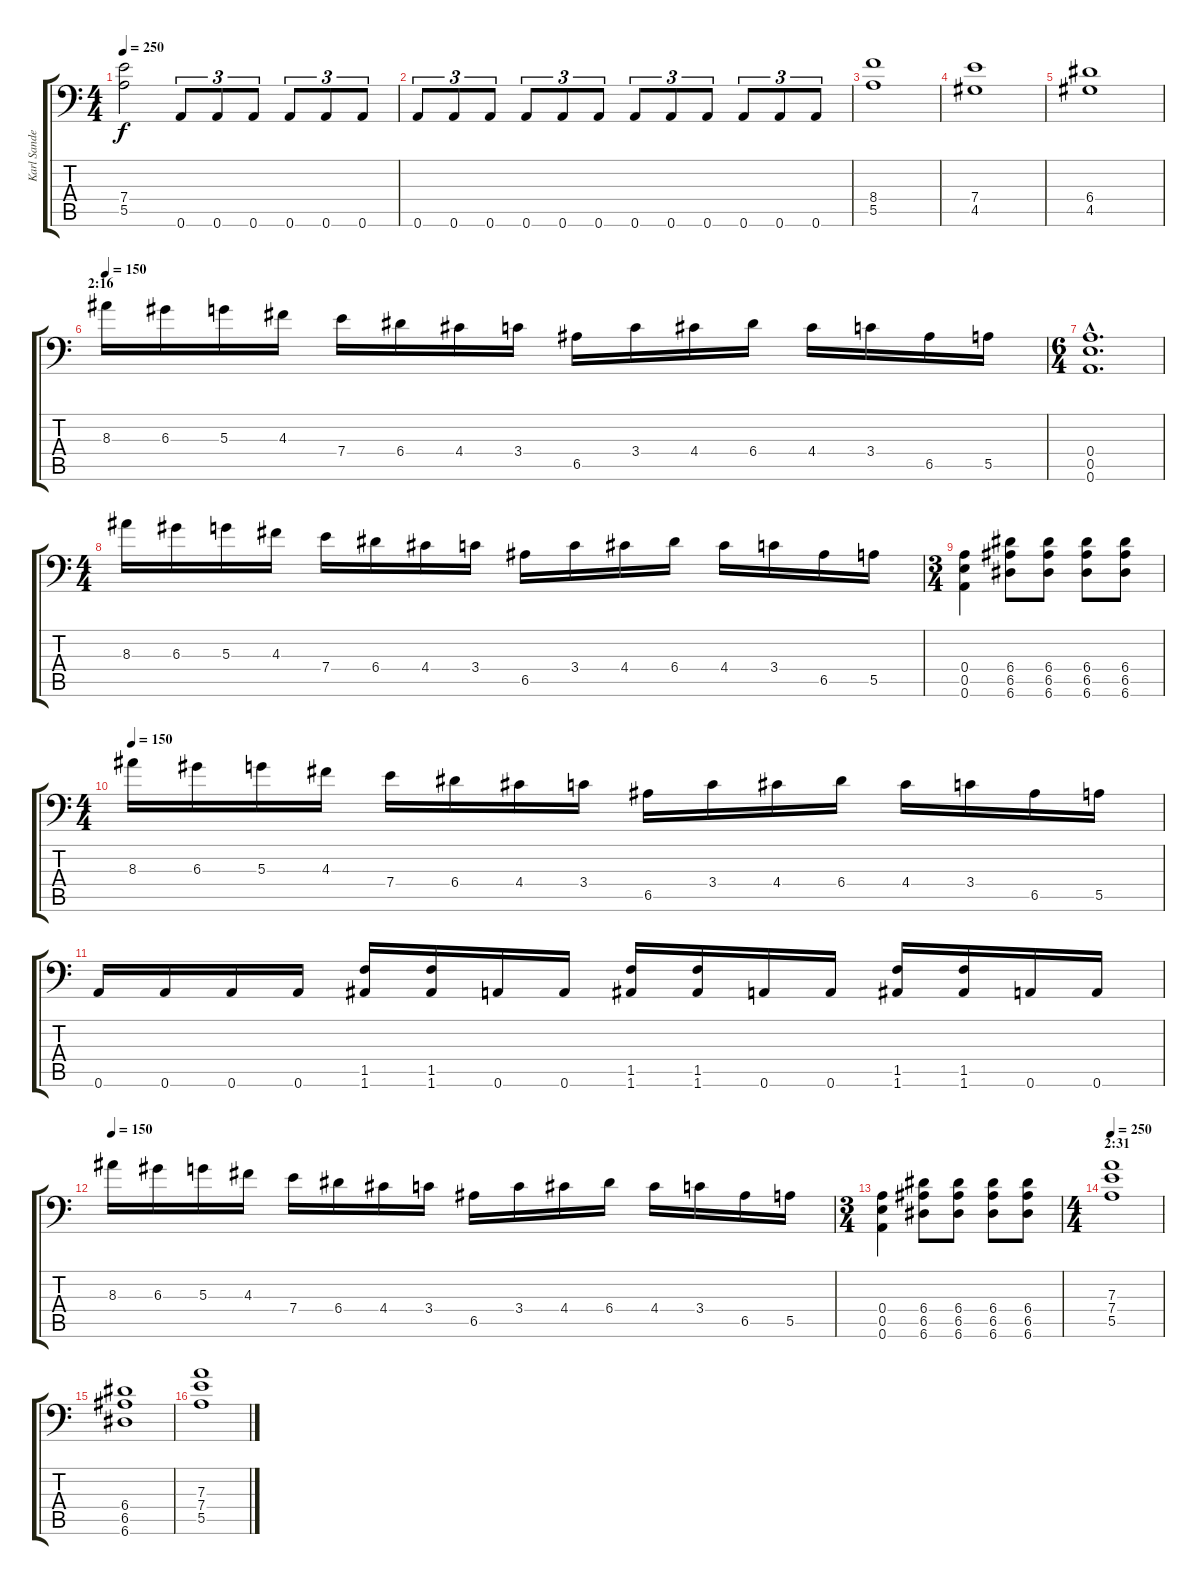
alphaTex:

\track ("Karl Sanders" "Karl Sande") {instrument distortionguitar}
\staff {score tabs}
\tuning (B3 Gb3 D3 A2 E2 A1) {hide}
\ts (4 4)
\tempo 250
\clef f4
\ks c
(7.4 5.5).2{dy f} 0.6.8{tu (3 2)} 0.6.8{tu (3 2)} 0.6.8{tu (3 2)} 0.6.8{tu (3 2)} 0.6.8{tu (3 2)} 0.6.8{tu (3 2)} |
0.6.8{tu (3 2)} 0.6.8{tu (3 2)} 0.6.8{tu (3 2)} 0.6.8{tu (3 2)} 0.6.8{tu (3 2)} 0.6.8{tu (3 2)} 0.6.8{tu (3 2)} 0.6.8{tu (3 2)} 0.6.8{tu (3 2)} 0.6.8{tu (3 2)} 0.6.8{tu (3 2)} 0.6.8{tu (3 2)} |
(8.4 5.5).1 |
(7.4 4.5).1 |
(6.4 4.5).1 |
\section ("" "2:16")
\tempo 150
8.3.16 6.3.16 5.3.16 4.3.16 7.4.16 6.4.16 4.4.16 3.4.16 6.5.16 3.4.16 4.4.16 6.4.16 4.4.16 3.4.16 6.5.16 5.5.16 |
\ts (6 4)
(0.4{hac} 0.5{hac} 0.6{hac}).1{d} |
\ts (4 4)
8.3.16 6.3.16 5.3.16 4.3.16 7.4.16 6.4.16 4.4.16 3.4.16 6.5.16 3.4.16 4.4.16 6.4.16 4.4.16 3.4.16 6.5.16 5.5.16 |
\ts (3 4)
(0.4 0.5 0.6).4 (6.4 6.5 6.6).8 (6.4 6.5 6.6).8 (6.4 6.5 6.6).8 (6.4 6.5 6.6).8 |
\ts (4 4)
\tempo 150
8.3.16 6.3.16 5.3.16 4.3.16 7.4.16 6.4.16 4.4.16 3.4.16 6.5.16 3.4.16 4.4.16 6.4.16 4.4.16 3.4.16 6.5.16 5.5.16 |
0.6.16 0.6.16 0.6.16 0.6.16 (1.5 1.6).16 (1.5 1.6).16 0.6.16 0.6.16 (1.5 1.6).16 (1.5 1.6).16 0.6.16 0.6.16 (1.5 1.6).16 (1.5 1.6).16 0.6.16 0.6.16 |
\tempo 150
8.3.16 6.3.16 5.3.16 4.3.16 7.4.16 6.4.16 4.4.16 3.4.16 6.5.16 3.4.16 4.4.16 6.4.16 4.4.16 3.4.16 6.5.16 5.5.16 |
\ts (3 4)
(0.4 0.5 0.6).4 (6.4 6.5 6.6).8 (6.4 6.5 6.6).8 (6.4 6.5 6.6).8 (6.4 6.5 6.6).8 |
\ts (4 4)
\section ("" "2:31")
\tempo 250
(7.3 7.4 5.5).1 |
(6.4 6.5 6.6).1 |
(7.3 7.4 5.5).1
